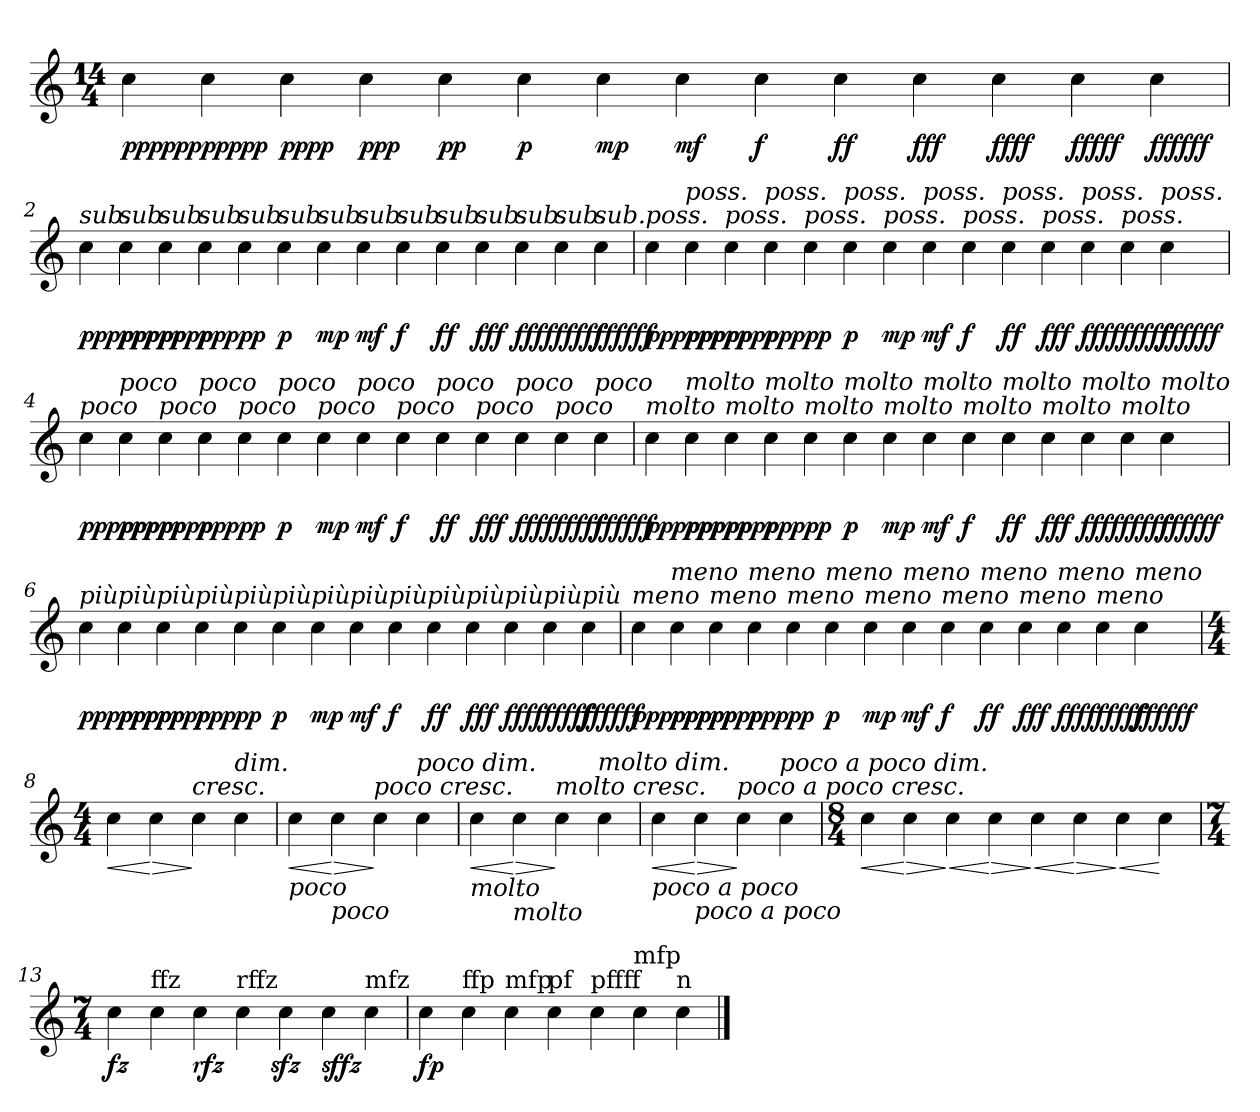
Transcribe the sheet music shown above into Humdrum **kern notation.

**kern	**dynam
*part1	*part1
*staff1	*staff1
!!LO:PB:g=z
*clefG2	*
*k[]	*
*C:	*
*M14/4	*
=1	=1
4cci\	pppppp
4cci\	ppppp
4cci\	pppp
4cci\	ppp
4cci\	pp
4cci\	p
4cci\	mp
4cci\	mf
4cci\	f
4cci\	ff
4cci\	fff
4cci\	ffff
4cci\	fffff
4cci\	ffffff
!!LO:LB:g=z
=2	=2
!LO:TX:a:i:t=sub.	!
4cci\	pppppp
!LO:TX:a:i:t=sub.	!
4cci\	ppppp
!LO:TX:a:i:t=sub.	!
4cci\	pppp
!LO:TX:a:i:t=sub.	!
4cci\	ppp
!LO:TX:a:i:t=sub.	!
4cci\	pp
!LO:TX:a:i:t=sub.	!
4cci\	p
!LO:TX:a:i:t=sub.	!
4cci\	mp
!LO:TX:a:i:t=sub.	!
4cci\	mf
!LO:TX:a:i:t=sub.	!
4cci\	f
!LO:TX:a:i:t=sub.	!
4cci\	ff
!LO:TX:a:i:t=sub.	!
4cci\	fff
!LO:TX:a:i:t=sub.	!
4cci\	ffff
!LO:TX:a:i:t=sub.	!
4cci\	fffff
!LO:TX:a:i:t=sub.	!
4cci\	ffffff
!!LO:LB:g=z
=3	=3
!LO:TX:a:i:t=poss.	!
4cci\	pppppp
!LO:TX:a:i:t=poss.	!
4cci\	ppppp
!LO:TX:a:i:t=poss.	!
4cci\	pppp
!LO:TX:a:i:t=poss.	!
4cci\	ppp
!LO:TX:a:i:t=poss.	!
4cci\	pp
!LO:TX:a:i:t=poss.	!
4cci\	p
!LO:TX:a:i:t=poss.	!
4cci\	mp
!LO:TX:a:i:t=poss.	!
4cci\	mf
!LO:TX:a:i:t=poss.	!
4cci\	f
!LO:TX:a:i:t=poss.	!
4cci\	ff
!LO:TX:a:i:t=poss.	!
4cci\	fff
!LO:TX:a:i:t=poss.	!
4cci\	ffff
!LO:TX:a:i:t=poss.	!
4cci\	fffff
!LO:TX:a:i:t=poss.	!
4cci\	ffffff
!!LO:LB:g=z
=4	=4
!LO:TX:a:i:t=poco	!
4cci\	pppppp
!LO:TX:a:i:t=poco	!
4cci\	ppppp
!LO:TX:a:i:t=poco	!
4cci\	pppp
!LO:TX:a:i:t=poco	!
4cci\	ppp
!LO:TX:a:i:t=poco	!
4cci\	pp
!LO:TX:a:i:t=poco	!
4cci\	p
!LO:TX:a:i:t=poco	!
4cci\	mp
!LO:TX:a:i:t=poco	!
4cci\	mf
!LO:TX:a:i:t=poco	!
4cci\	f
!LO:TX:a:i:t=poco	!
4cci\	ff
!LO:TX:a:i:t=poco	!
4cci\	fff
!LO:TX:a:i:t=poco	!
4cci\	ffff
!LO:TX:a:i:t=poco	!
4cci\	fffff
!LO:TX:a:i:t=poco	!
4cci\	ffffff
!!LO:LB:g=z
=5	=5
!LO:TX:a:i:t=molto	!
4cci\	pppppp
!LO:TX:a:i:t=molto	!
4cci\	ppppp
!LO:TX:a:i:t=molto	!
4cci\	pppp
!LO:TX:a:i:t=molto	!
4cci\	ppp
!LO:TX:a:i:t=molto	!
4cci\	pp
!LO:TX:a:i:t=molto	!
4cci\	p
!LO:TX:a:i:t=molto	!
4cci\	mp
!LO:TX:a:i:t=molto	!
4cci\	mf
!LO:TX:a:i:t=molto	!
4cci\	f
!LO:TX:a:i:t=molto	!
4cci\	ff
!LO:TX:a:i:t=molto	!
4cci\	fff
!LO:TX:a:i:t=molto	!
4cci\	ffff
!LO:TX:a:i:t=molto	!
4cci\	fffff
!LO:TX:a:i:t=molto	!
4cci\	ffffff
!!LO:PB:g=z
=6	=6
!LO:TX:a:i:t=più	!
4cci\	pppppp
!LO:TX:a:i:t=più	!
4cci\	ppppp
!LO:TX:a:i:t=più	!
4cci\	pppp
!LO:TX:a:i:t=più	!
4cci\	ppp
!LO:TX:a:i:t=più	!
4cci\	pp
!LO:TX:a:i:t=più	!
4cci\	p
!LO:TX:a:i:t=più	!
4cci\	mp
!LO:TX:a:i:t=più	!
4cci\	mf
!LO:TX:a:i:t=più	!
4cci\	f
!LO:TX:a:i:t=più	!
4cci\	ff
!LO:TX:a:i:t=più	!
4cci\	fff
!LO:TX:a:i:t=più	!
4cci\	ffff
!LO:TX:a:i:t=più	!
4cci\	fffff
!LO:TX:a:i:t=più	!
4cci\	ffffff
!!LO:LB:g=z
=7	=7
!LO:TX:a:i:t=meno	!
4cci\	pppppp
!LO:TX:a:i:t=meno	!
4cci\	ppppp
!LO:TX:a:i:t=meno	!
4cci\	pppp
!LO:TX:a:i:t=meno	!
4cci\	ppp
!LO:TX:a:i:t=meno	!
4cci\	pp
!LO:TX:a:i:t=meno	!
4cci\	p
!LO:TX:a:i:t=meno	!
4cci\	mp
!LO:TX:a:i:t=meno	!
4cci\	mf
!LO:TX:a:i:t=meno	!
4cci\	f
!LO:TX:a:i:t=meno	!
4cci\	ff
!LO:TX:a:i:t=meno	!
4cci\	fff
!LO:TX:a:i:t=meno	!
4cci\	ffff
!LO:TX:a:i:t=meno	!
4cci\	fffff
!LO:TX:a:i:t=meno	!
4cci\	ffffff
!!LO:LB:g=z
=8	=8
*M4/4	*
!	!LO:HP:b
4cci\	<
!	!LO:HP:n=1:b
4cci\	[ >
!LO:TX:a:i:t=cresc.	!
4cci\	]
!LO:TX:a:i:t=dim.	!
4cci\	.
=9	=9
!LO:TX:b:i:t=poco	!
!	!LO:HP:b
4cci\	<
!LO:TX:b:i:t=poco	!
!	!LO:HP:n=1:b
4cci\	[ >
!LO:TX:a:i:t=poco cresc.	!
4cci\	]
!LO:TX:a:i:t=poco dim.	!
4cci\	.
!!LO:LB:g=z
=10	=10
!LO:TX:b:i:t=molto	!
!	!LO:HP:b
4cci\	<
!LO:TX:b:i:t=molto	!
!	!LO:HP:n=1:b
4cci\	[ >
!LO:TX:a:i:t=molto cresc.	!
4cci\	]
!LO:TX:a:i:t=molto dim.	!
4cci\	.
=11	=11
!LO:TX:b:i:t=poco a poco	!
!	!LO:HP:b
4cci\	<
!LO:TX:b:i:t=poco a poco	!
!	!LO:HP:n=1:b
4cci\	[ >
!LO:TX:a:i:t=poco a poco cresc.	!
4cci\	]
!LO:TX:a:i:t=poco a poco dim.	!
4cci\	.
!!LO:LB:g=z
=12	=12
*M8/4	*
!	!LO:HP:b
4cci\	<
!	!LO:HP:n=1:b
4cci\	[ >
!	!LO:HP:n=1:b
4cci\	] <
!	!LO:HP:n=1:b
4cci\	[ >
!	!LO:HP:n=1:b
4cci\	] <
!	!LO:HP:n=1:b
4cci\	[ >
!	!LO:HP:n=1:b
!	!LO:HP:n=1:b
4cci\	] < >
4cci\	[
.	]
!!LO:LB:g=z
=13	=13
*M7/4	*
4cci\	fz
!LO:TX:a:t=ffz	!
4cci\	.
4cci\	rfz
!LO:TX:a:t=rffz	!
4cci\	.
4cczzi\	.
4cci\	sffz
!LO:TX:a:t=mfz	!
4cci\	.
=14	=14
4cci\	fp
!LO:TX:a:t=ffp	!
4cci\	.
!LO:TX:a:t=mfp	!
4cci\	.
!LO:TX:a:t=pf	!
4cci\	.
!LO:TX:a:t=pffff	!
4cci\	.
!LO:TX:a:t=mfp	!
4cci\	.
!LO:TX:a:t=n	!
4cci\	.
==	==
*-	*-
